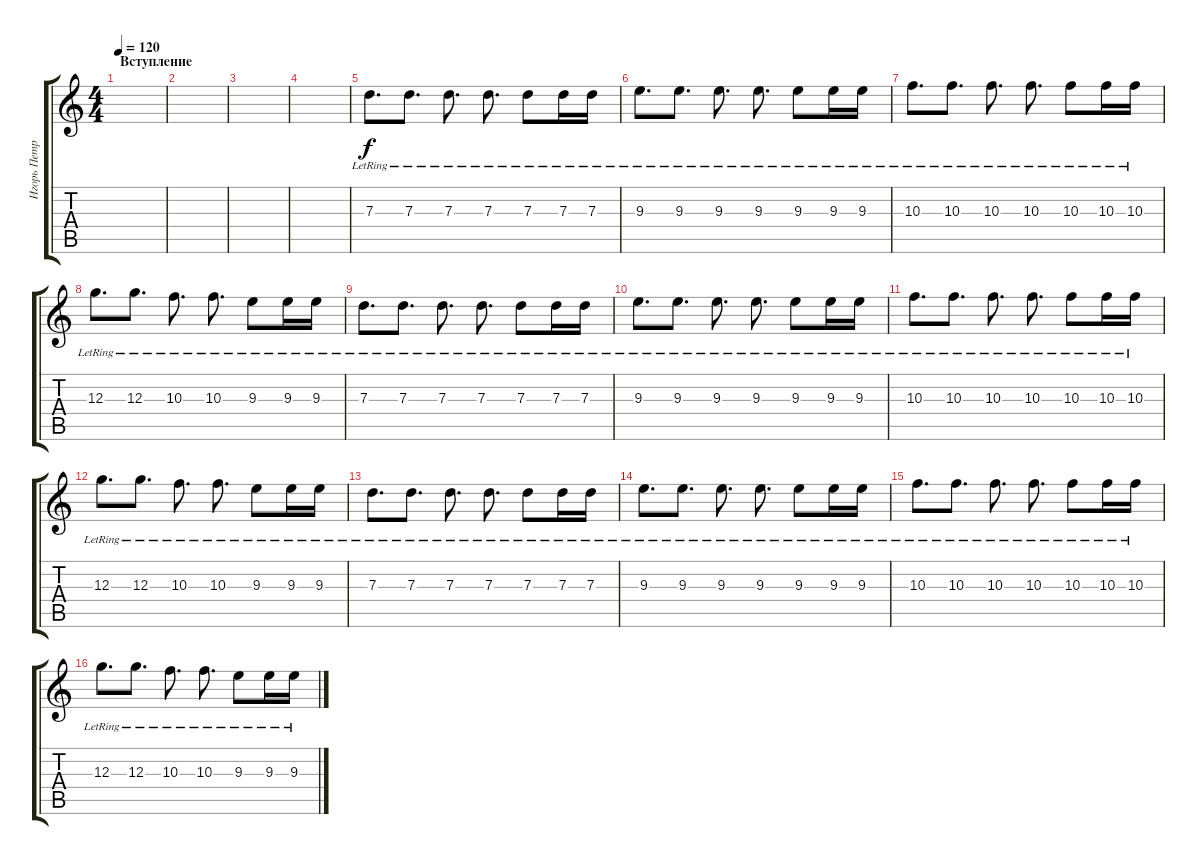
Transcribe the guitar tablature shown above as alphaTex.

\track ("Игорь Петров (Clean)" "Игорь Петр") {instrument electricguitarclean}
\staff {score tabs}
\tuning (E4 B3 G3 D3 A2 E2) {hide}
\ts (4 4)
\section ("" "Вступление")
\tempo 120
\clef g2
\ks c
|
|
|
|
7.3{lr}.8{d} 7.3{lr}.8{d} 7.3{lr}.8{d} 7.3{lr}.8{d} 7.3{lr}.8 7.3{lr}.16 7.3{lr}.16 |
9.3{lr}.8{d} 9.3{lr}.8{d} 9.3{lr}.8{d} 9.3{lr}.8{d} 9.3{lr}.8 9.3{lr}.16 9.3{lr}.16 |
10.3{lr}.8{d} 10.3{lr}.8{d} 10.3{lr}.8{d} 10.3{lr}.8{d} 10.3{lr}.8 10.3{lr}.16 10.3{lr}.16 |
12.3{lr}.8{d} 12.3{lr}.8{d} 10.3{lr}.8{d} 10.3{lr}.8{d} 9.3{lr}.8 9.3{lr}.16 9.3{lr}.16 |
7.3{lr}.8{d} 7.3{lr}.8{d} 7.3{lr}.8{d} 7.3{lr}.8{d} 7.3{lr}.8 7.3{lr}.16 7.3{lr}.16 |
9.3{lr}.8{d} 9.3{lr}.8{d} 9.3{lr}.8{d} 9.3{lr}.8{d} 9.3{lr}.8 9.3{lr}.16 9.3{lr}.16 |
10.3{lr}.8{d} 10.3{lr}.8{d} 10.3{lr}.8{d} 10.3{lr}.8{d} 10.3{lr}.8 10.3{lr}.16 10.3{lr}.16 |
12.3{lr}.8{d} 12.3{lr}.8{d} 10.3{lr}.8{d} 10.3{lr}.8{d} 9.3{lr}.8 9.3{lr}.16 9.3{lr}.16 |
7.3{lr}.8{d} 7.3{lr}.8{d} 7.3{lr}.8{d} 7.3{lr}.8{d} 7.3{lr}.8 7.3{lr}.16 7.3{lr}.16 |
9.3{lr}.8{d} 9.3{lr}.8{d} 9.3{lr}.8{d} 9.3{lr}.8{d} 9.3{lr}.8 9.3{lr}.16 9.3{lr}.16 |
10.3{lr}.8{d} 10.3{lr}.8{d} 10.3{lr}.8{d} 10.3{lr}.8{d} 10.3{lr}.8 10.3{lr}.16 10.3{lr}.16 |
12.3{lr}.8{d} 12.3{lr}.8{d} 10.3{lr}.8{d} 10.3{lr}.8{d} 9.3{lr}.8 9.3{lr}.16 9.3{lr}.16
